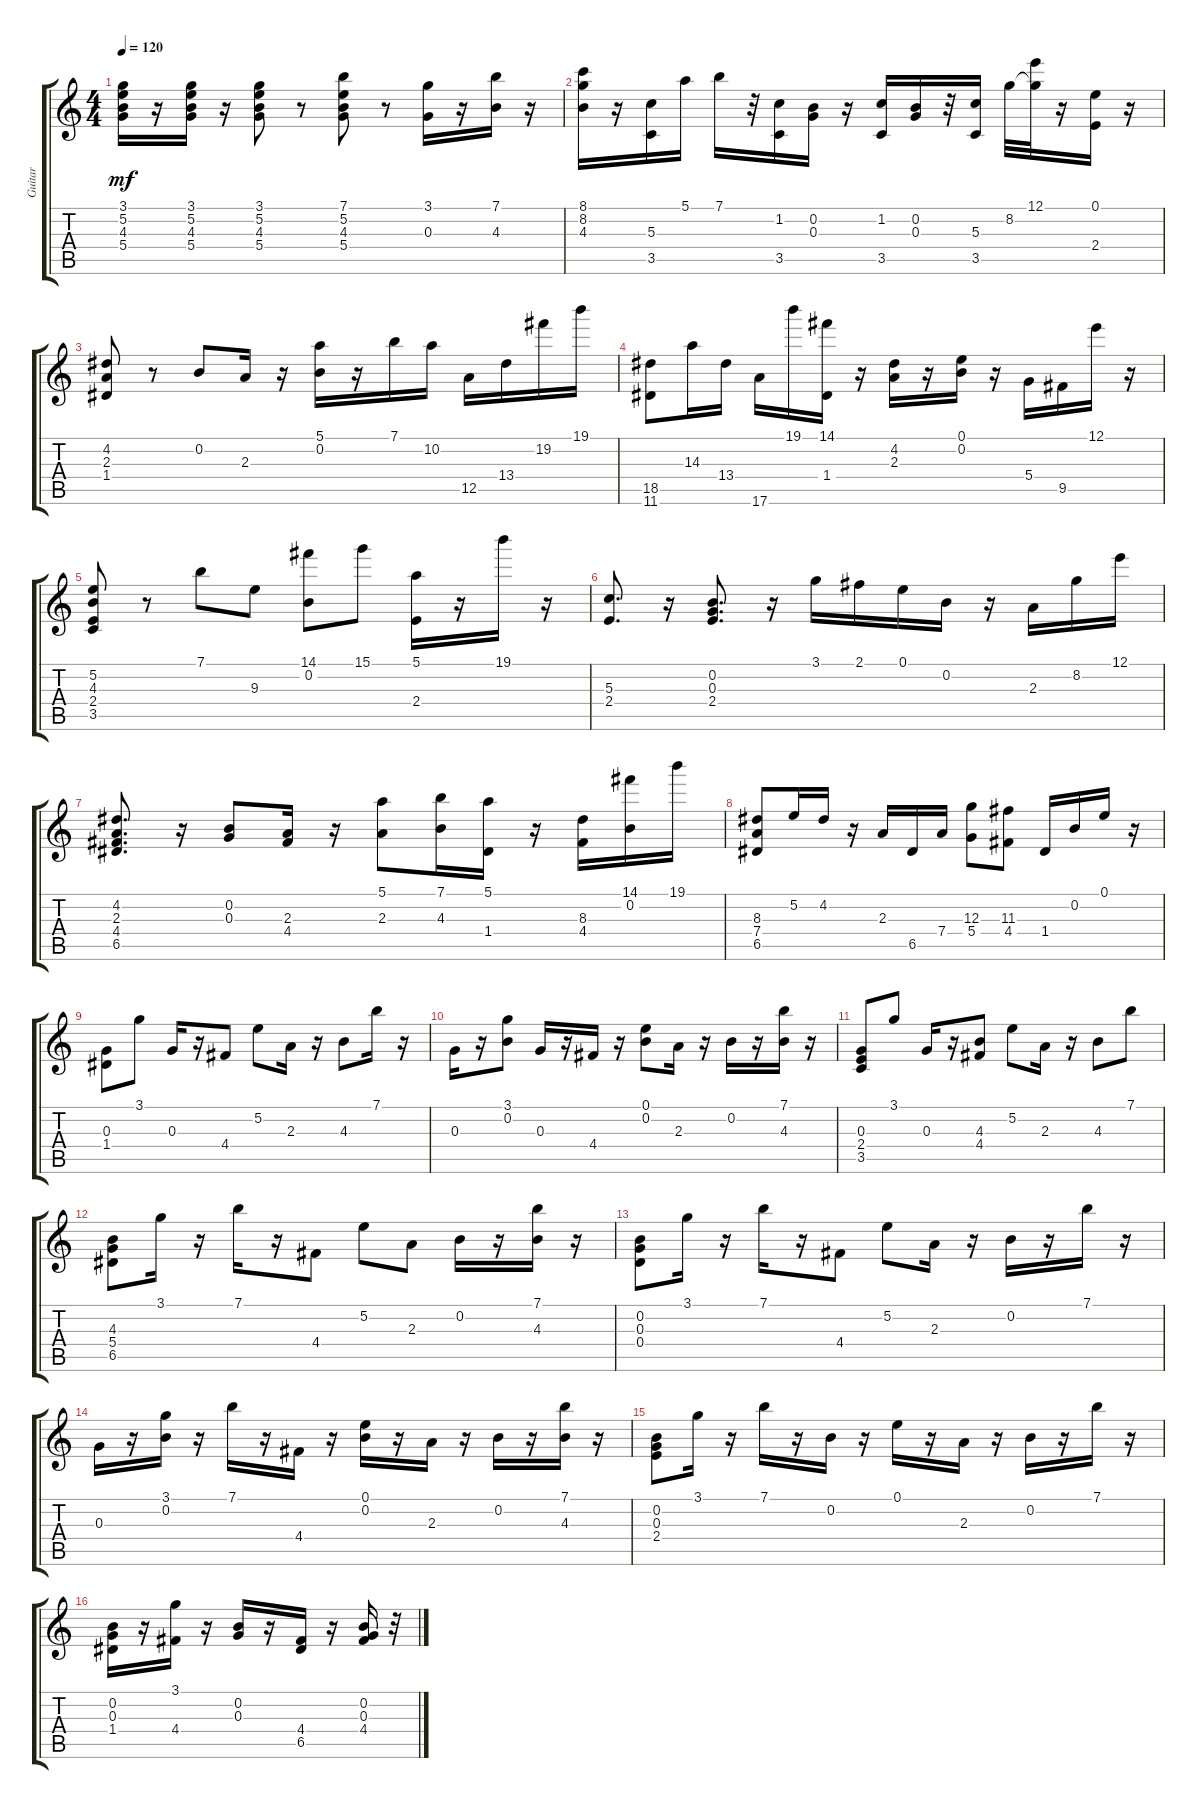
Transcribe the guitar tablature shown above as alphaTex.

\track ("Guitar" "Guitar") {instrument overdrivenguitar}
\staff {score tabs}
\tuning (E4 B3 G3 D3 A2 E2) {hide}
\ts (4 4)
\tempo 120
\clef g2
\ks c
(3.1 5.2 4.3 5.4).16{dy mf} r.16 (3.1 5.2 4.3 5.4).16 r.16 (3.1 5.2 4.3 5.4).8 r.8 (7.1 5.2 4.3 5.4).8 r.8 (3.1 0.3).16 r.16 (7.1 4.3).16 r.16 |
(8.1 8.2 4.3).16 r.16 (5.3 3.5).16 5.1.16 7.1.16 r.32 (1.2 3.5).16 (0.2 0.3).16 r.16 (1.2 3.5).16 (0.2 0.3).16 r.32 (5.3 3.5).16 8.2.32 (12.1 8.2{t}).32 r.16 (0.1 2.4).16 r.16 |
(4.2 2.3 1.4).8 r.8 0.2.8 2.3.16 r.16 (5.1 0.2).16 r.16 7.1.16 10.2.16 12.5.16 13.4.16 19.2.16 19.1.16 |
(18.5 11.6).8 14.3.16 13.4.16 17.6.16 19.1.16 (14.1 1.4).16 r.16 (4.2 2.3).16 r.16 (0.1 0.2).16 r.16 5.4.16 9.5.16 12.1.16 r.16 |
(5.2 4.3 2.4 3.5).8 r.8 7.1.8 9.3.8 (14.1 0.2).8 15.1.8 (5.1 2.4).16 r.16 19.1.16 r.16 |
(5.3 2.4).8{d} r.16 (0.2 0.3 2.4).8{d} r.16 3.1.16 2.1.16 0.1.16 0.2.16 r.16 2.3.16 8.2.16 12.1.16 |
(4.2 2.3 4.4 6.5).8{d} r.16 (0.2 0.3).8 (2.3 4.4).16 r.16 (5.1 2.3).8 (7.1 4.3).16 (5.1 1.4).16 r.16 (8.3 4.4).16 (14.1 0.2).16 19.1.16 |
(8.3 7.4 6.5).8 5.2.16 4.2.16 r.16 2.3.16 6.5.16 7.4.16 (12.3 5.4).8 (11.3 4.4).8 1.4.16 0.2.16 0.1.16 r.16 |
(0.3 1.4).8 3.1.8 0.3.16 r.16 4.4.8 5.2.8 2.3.16 r.16 4.3.8 7.1.16 r.16 |
0.3.16 r.16 (3.1 0.2).8 0.3.16 r.16 4.4.16 r.16 (0.1 0.2).8 2.3.16 r.16 0.2.16 r.16 (7.1 4.3).16 r.16 |
(0.3 2.4 3.5).8 3.1.8 0.3.16 r.16 (4.3 4.4).8 5.2.8 2.3.16 r.16 4.3.8 7.1.8 |
(4.3 5.4 6.5).8 3.1.16 r.16 7.1.16 r.16 4.4.8 5.2.8 2.3.8 0.2.16 r.16 (7.1 4.3).16 r.16 |
(0.2 0.3 0.4).8 3.1.16 r.16 7.1.16 r.16 4.4.8 5.2.8 2.3.16 r.16 0.2.16 r.16 7.1.16 r.16 |
0.3.16 r.16 (3.1 0.2).16 r.16 7.1.16 r.16 4.4.16 r.16 (0.1 0.2).16 r.16 2.3.16 r.16 0.2.16 r.16 (7.1 4.3).16 r.16 |
(0.2 0.3 2.4).8 3.1.16 r.16 7.1.16 r.16 0.2.16 r.16 0.1.16 r.16 2.3.16 r.16 0.2.16 r.16 7.1.16 r.16 |
(0.2 0.3 1.4).16 r.16 (3.1 4.4).16 r.16 (0.2 0.3).16 r.16 (4.4 6.5).16 r.16 (0.2 0.3 4.4).16 r.32
